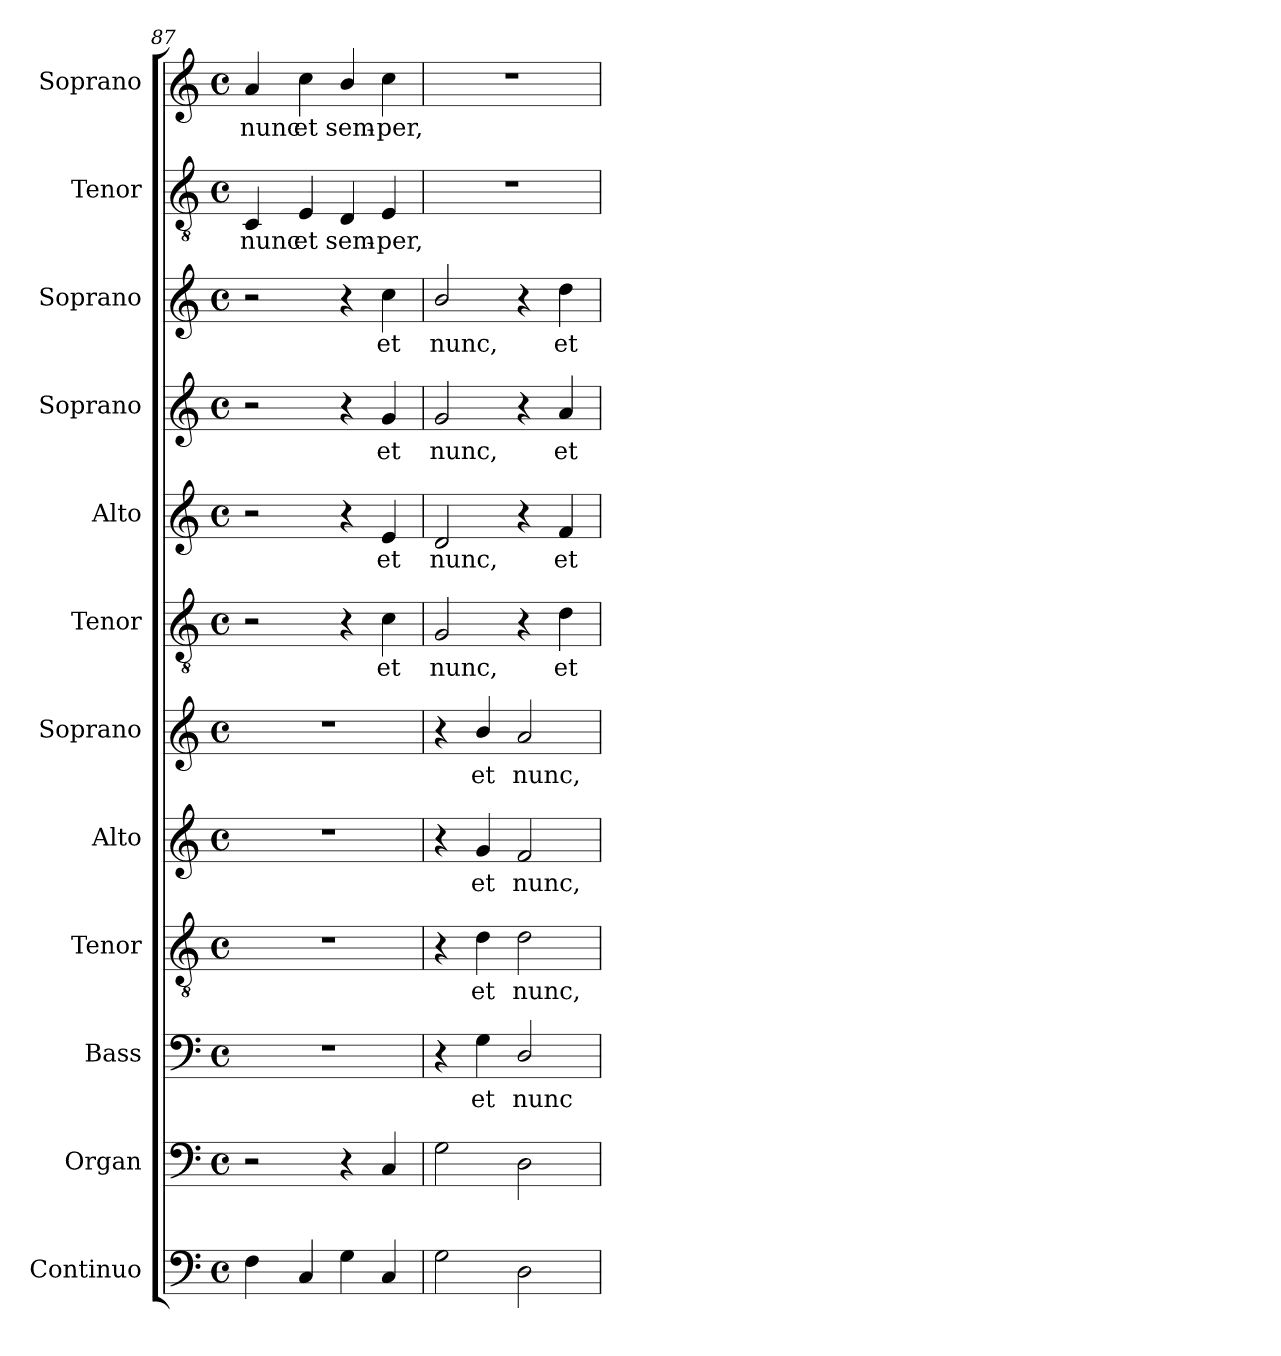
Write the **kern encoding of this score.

**kern	**kern	**kern	**text	**kern	**text	**kern	**text	**kern	**text	**kern	**text	**kern	**text	**kern	**text	**kern	**text	**kern	**text	**kern	**text
*part12	*part11	*part10	*part10	*part9	*part9	*part8	*part8	*part7	*part7	*part6	*part6	*part5	*part5	*part4	*part4	*part3	*part3	*part2	*part2	*part1	*part1
*staff12	*staff11	*staff10	*staff10	*staff9	*staff9	*staff8	*staff8	*staff7	*staff7	*staff6	*staff6	*staff5	*staff5	*staff4	*staff4	*staff3	*staff3	*staff2	*staff2	*staff1	*staff1
*I"Continuo	*I"Organ	*I"Bass	*	*I"Tenor	*	*I"Alto	*	*I"Soprano	*	*I"Tenor	*	*I"Alto	*	*I"Soprano	*	*I"Soprano	*	*I"Tenor	*	*I"Soprano	*
*I'Cont.	*I'Org.	*I'B.	*	*I'T.	*	*I'A.	*	*I'S.	*	*I'T.	*	*I'A.	*	*I'S.	*	*I'S.	*	*I'T.	*	*I'S.	*
*clefF4	*clefF4	*clefF4	*	*clefGv2	*	*clefG2	*	*clefG2	*	*clefGv2	*	*clefG2	*	*clefG2	*	*clefG2	*	*clefGv2	*	*clefG2	*
*	*	*	*	*ITrd7c12	*	*	*	*	*	*ITrd7c12	*	*	*	*	*	*	*	*	*	*	*
*k[]	*k[]	*k[]	*	*k[]	*	*k[]	*	*k[]	*	*k[]	*	*k[]	*	*k[]	*	*k[]	*	*k[]	*	*k[]	*
*C:	*C:	*C:	*	*C:	*	*C:	*	*C:	*	*C:	*	*C:	*	*C:	*	*C:	*	*C:	*	*C:	*
*M4/4	*M4/4	*M4/4	*	*M4/4	*	*M4/4	*	*M4/4	*	*M4/4	*	*M4/4	*	*M4/4	*	*M4/4	*	*M4/4	*	*M4/4	*
*met(c)	*met(c)	*met(c)	*	*met(c)	*	*met(c)	*	*met(c)	*	*met(c)	*	*met(c)	*	*met(c)	*	*met(c)	*	*met(c)	*	*met(c)	*
=87	=87	=87	=87	=87	=87	=87	=87	=87	=87	=87	=87	=87	=87	=87	=87	=87	=87	=87	=87	=87	=87
!	!	!	!	!	!	!	!	!	!	!	!	!	!	!	!	!	!	!	!LO:LY:b:color=#000000	!	!
!	!	!	!	!	!	!	!	!	!	!	!	!	!	!	!	!	!	!	!	!	!LO:LY:b:color=#000000
4Fi\	2r	1r	.	1r	.	1r	.	1r	.	2r	.	2r	.	2r	.	2r	.	4Ci/	nunc	4ai/	nunc
!	!	!	!	!	!	!	!	!	!	!	!	!	!	!	!	!	!	!	!LO:LY:b:color=#000000	!	!
!	!	!	!	!	!	!	!	!	!	!	!	!	!	!	!	!	!	!	!	!	!LO:LY:b:color=#000000
4Ci/	.	.	.	.	.	.	.	.	.	.	.	.	.	.	.	.	.	4Ei/	et	4cci\	et
!	!	!	!	!	!	!	!	!	!	!	!	!	!	!	!	!	!	!	!LO:LY:b:color=#000000	!	!
!	!	!	!	!	!	!	!	!	!	!	!	!	!	!	!	!	!	!	!	!	!LO:LY:b:color=#000000
4Gi\	4r	.	.	.	.	.	.	.	.	4r	.	4r	.	4r	.	4r	.	4Di/	sem-	4bi/	sem-
!	!	!	!	!	!	!	!	!	!	!	!LO:LY:b:color=#000000	!	!	!	!	!	!	!	!	!	!
!	!	!	!	!	!	!	!	!	!	!	!	!	!LO:LY:b:color=#000000	!	!	!	!	!	!	!	!
!	!	!	!	!	!	!	!	!	!	!	!	!	!	!	!LO:LY:b:color=#000000	!	!	!	!	!	!
!	!	!	!	!	!	!	!	!	!	!	!	!	!	!	!	!	!LO:LY:b:color=#000000	!	!	!	!
!	!	!	!	!	!	!	!	!	!	!	!	!	!	!	!	!	!	!	!LO:LY:b:color=#000000	!	!
!	!	!	!	!	!	!	!	!	!	!	!	!	!	!	!	!	!	!	!	!	!LO:LY:b:color=#000000
4Ci/	4Ci/	.	.	.	.	.	.	.	.	4Ci\	et	4ei/	et	4gi/	et	4cci\	et	4Ei/	-per,	4cci\	-per,
=88	=88	=88	=88	=88	=88	=88	=88	=88	=88	=88	=88	=88	=88	=88	=88	=88	=88	=88	=88	=88	=88
!	!	!	!	!	!	!	!	!	!	!	!LO:LY:b:color=#000000	!	!	!	!	!	!	!	!	!	!
!	!	!	!	!	!	!	!	!	!	!	!	!	!LO:LY:b:color=#000000	!	!	!	!	!	!	!	!
!	!	!	!	!	!	!	!	!	!	!	!	!	!	!	!LO:LY:b:color=#000000	!	!	!	!	!	!
!	!	!	!	!	!	!	!	!	!	!	!	!	!	!	!	!	!LO:LY:b:color=#000000	!	!	!	!
2Gi\	2Gi\	4r	.	4r	.	4r	.	4r	.	2GGi/	nunc,	2di/	nunc,	2gi/	nunc,	2bi/	nunc,	1r	.	1r	.
!	!	!	!LO:LY:b:color=#000000	!	!	!	!	!	!	!	!	!	!	!	!	!	!	!	!	!	!
!	!	!	!	!	!LO:LY:b:color=#000000	!	!	!	!	!	!	!	!	!	!	!	!	!	!	!	!
!	!	!	!	!	!	!	!LO:LY:b:color=#000000	!	!	!	!	!	!	!	!	!	!	!	!	!	!
!	!	!	!	!	!	!	!	!	!LO:LY:b:color=#000000	!	!	!	!	!	!	!	!	!	!	!	!
.	.	4Gi\	et	4Di\	et	4gi/	et	4bi/	et	.	.	.	.	.	.	.	.	.	.	.	.
!	!	!	!LO:LY:b:color=#000000	!	!	!	!	!	!	!	!	!	!	!	!	!	!	!	!	!	!
!	!	!	!	!	!LO:LY:b:color=#000000	!	!	!	!	!	!	!	!	!	!	!	!	!	!	!	!
!	!	!	!	!	!	!	!LO:LY:b:color=#000000	!	!	!	!	!	!	!	!	!	!	!	!	!	!
!	!	!	!	!	!	!	!	!	!LO:LY:b:color=#000000	!	!	!	!	!	!	!	!	!	!	!	!
2Di\	2Di\	2Di/	nunc	2Di\	nunc,	2fi/	nunc,	2ai/	nunc,	4r	.	4r	.	4r	.	4r	.	.	.	.	.
!	!	!	!	!	!	!	!	!	!	!	!LO:LY:b:color=#000000	!	!	!	!	!	!	!	!	!	!
!	!	!	!	!	!	!	!	!	!	!	!	!	!LO:LY:b:color=#000000	!	!	!	!	!	!	!	!
!	!	!	!	!	!	!	!	!	!	!	!	!	!	!	!LO:LY:b:color=#000000	!	!	!	!	!	!
!	!	!	!	!	!	!	!	!	!	!	!	!	!	!	!	!	!LO:LY:b:color=#000000	!	!	!	!
.	.	.	.	.	.	.	.	.	.	4Di\	et	4fi/	et	4ai/	et	4ddi\	et	.	.	.	.
=	=	=	=	=	=	=	=	=	=	=	=	=	=	=	=	=	=	=	=	=	=
*-	*-	*-	*-	*-	*-	*-	*-	*-	*-	*-	*-	*-	*-	*-	*-	*-	*-	*-	*-	*-	*-
